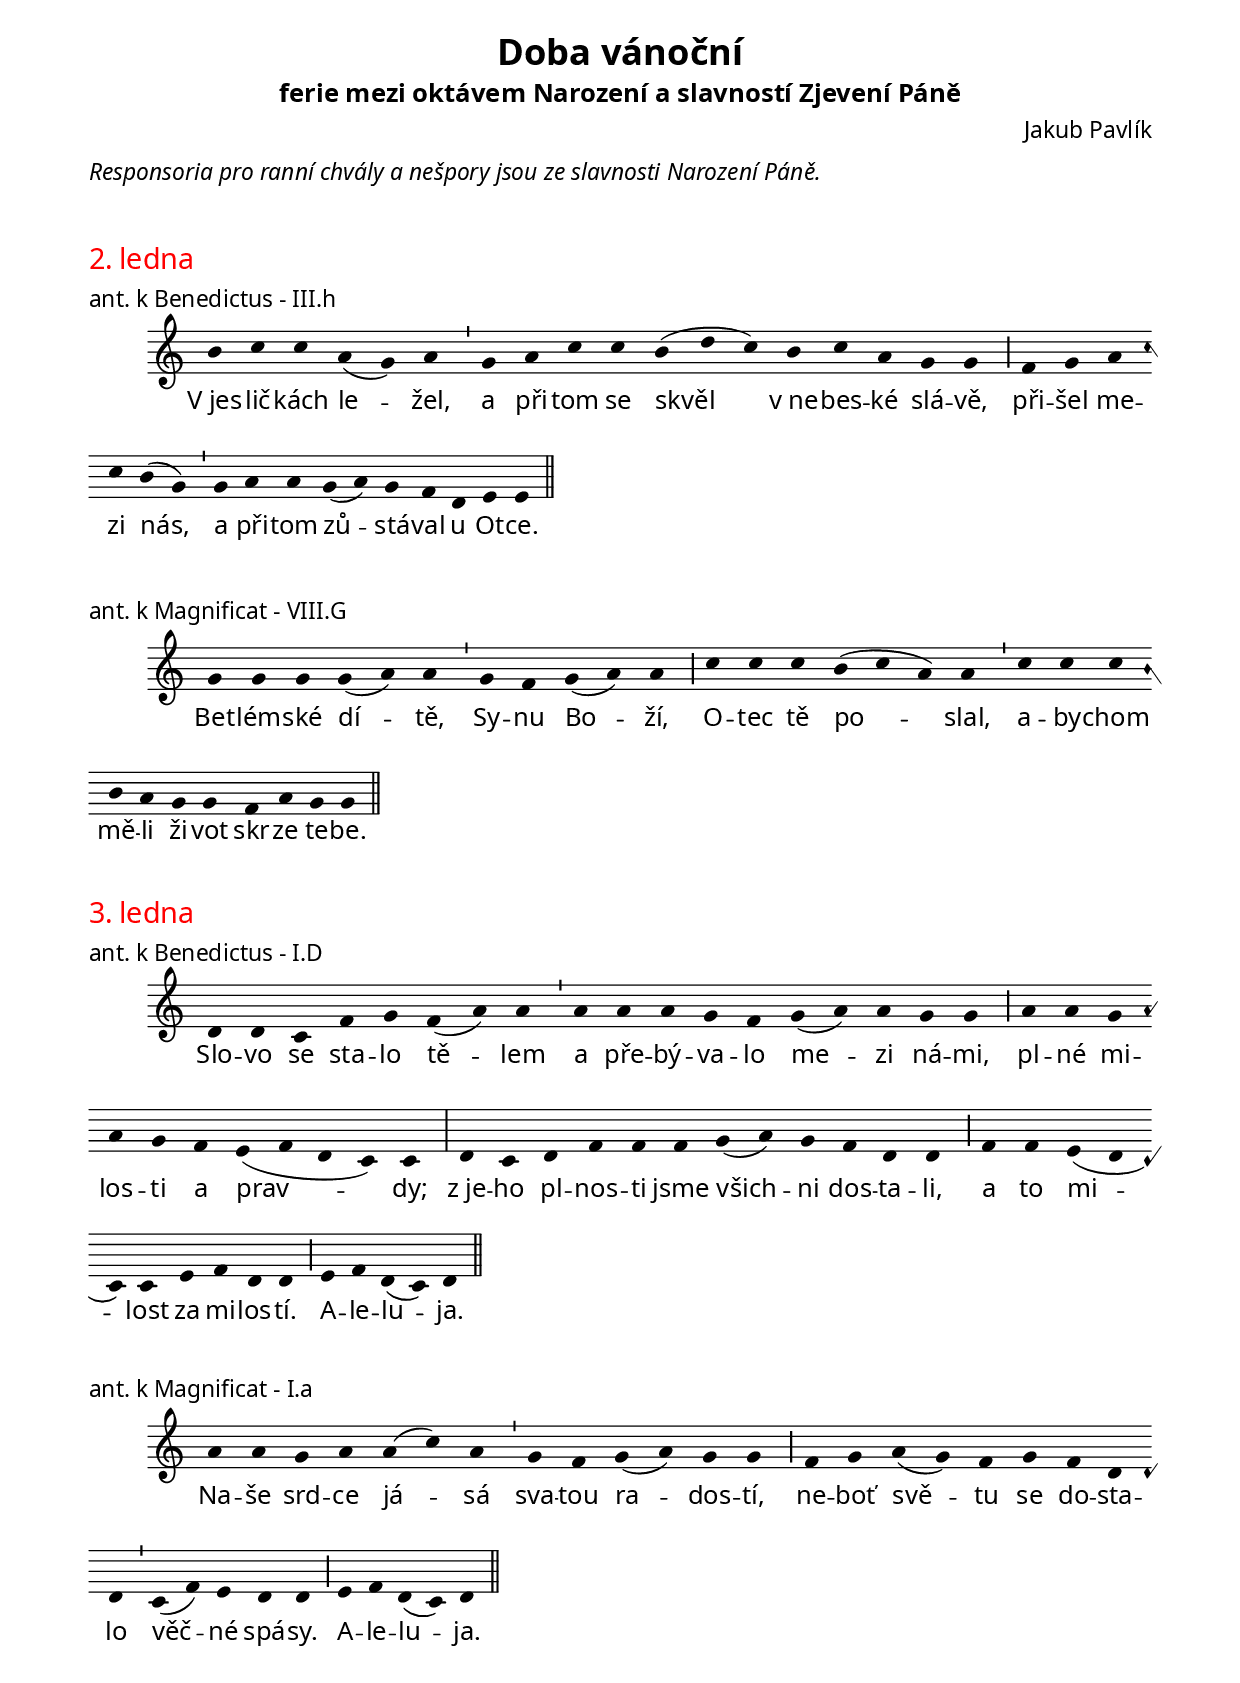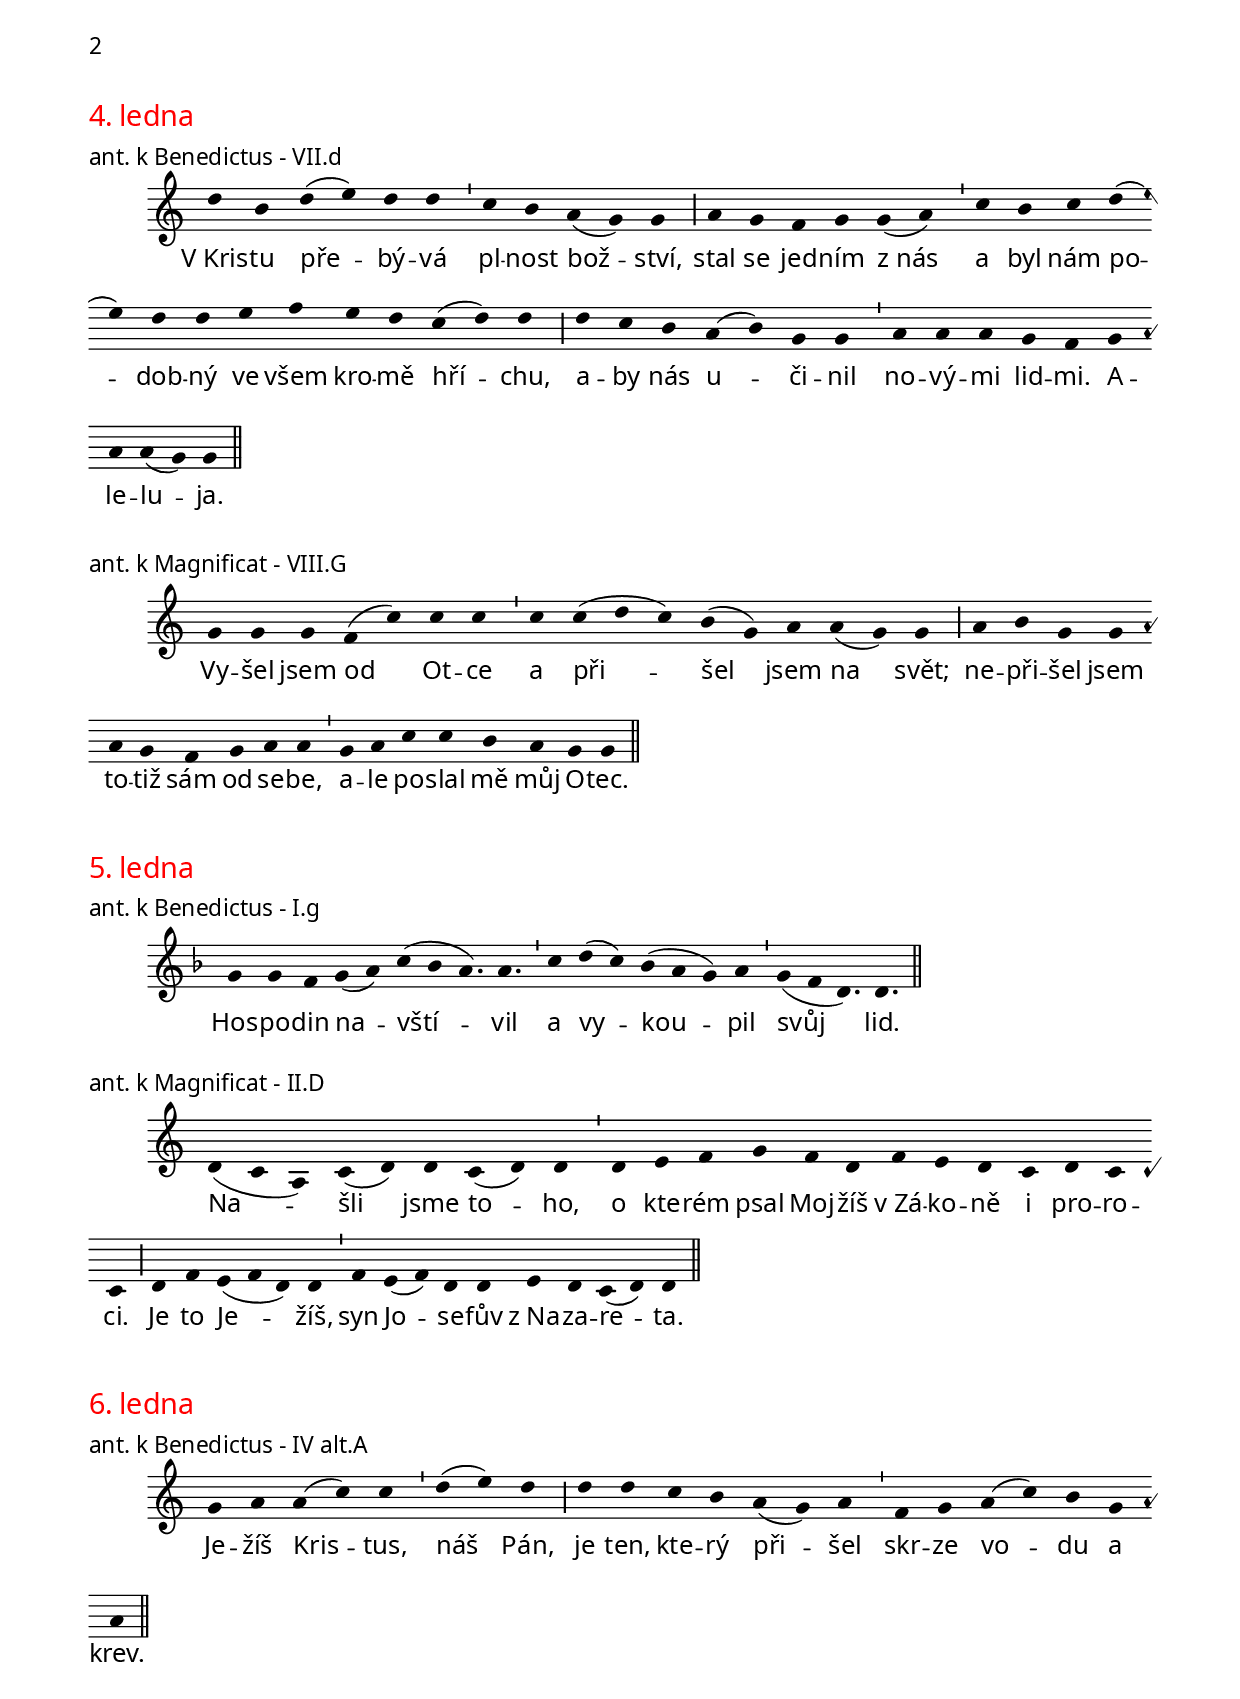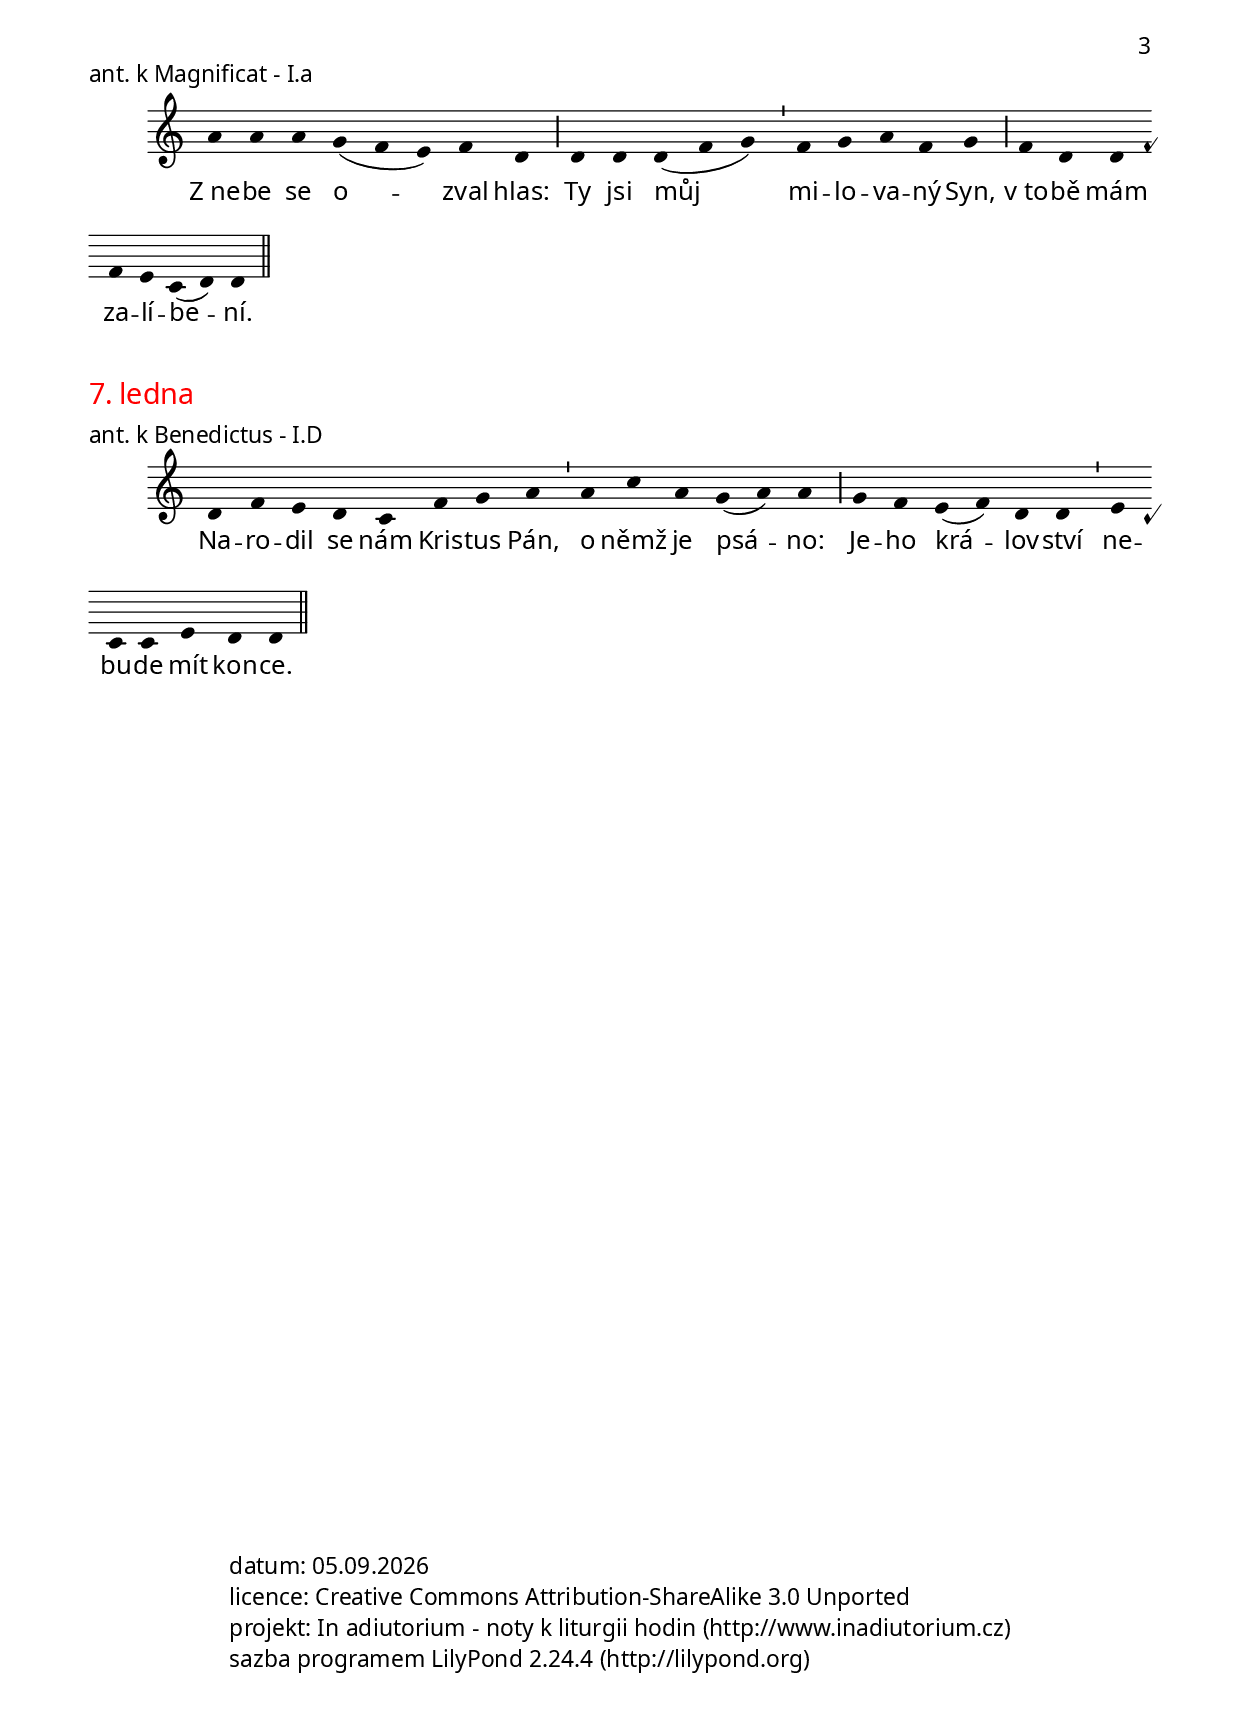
\version "2.17.24"

\header {
  title = "Doba vánoční"
  subtitle = "ferie mezi oktávem Narození a slavností Zjevení Páně"
  composer = "Jakub Pavlík"
}

\include "spolecne.ly"

\markup\italic{
  Responsoria pro ranní chvály a nešpory jsou ze slavnosti Narození Páně.
}

\markup\nadpisDen{2. ledna}

\score {
  \relative c'' {
    \choralniRezim
    b4 c c a( g) a \barMin
    g a c c b( d c) b c a g g \barMaior
    f g a c b( g) \barMin
    g a a g( a) g f d e e \barFinalis
  }
  \addlyrics {
    V_jes -- lič -- kách le -- žel,
    a při -- tom se skvěl v_ne -- bes -- ké slá -- vě,
    při -- šel me -- zi nás,
    a při -- tom zů -- stá -- val u Ot -- ce.
  }
  \header {
    quid = "ant. k Benedictus"
    modus = "III"
    differentia = "h"
    fons = "zcela volná inspirace (nejprve mimovolná) antifonou vanoce_narozenipane.ly#bohorodicka-1ne-a2"
    psalmus = ""
    id = "2aben"
    piece = \markup {\sestavTitulekBezZalmu}
  }
}

\score {
  \relative c'' {
    \choralniRezim
    g4 g g g( a) a \barMin
    g f g( a) a \barMaior
    c c c b( c a) a \barMin
    c c c b a g g f a g g \barFinalis
  }
  \addlyrics {
    Bet -- lém -- ské dí -- tě,
    Sy -- nu Bo -- ží,
    O -- tec tě po -- slal,
    a -- by -- chom mě -- li ži -- vot skr -- ze te -- be.
  }
  \header {
    quid = "ant. k Magnificat"
    modus = "VIII"
    differentia = "G"
    psalmus = ""
    placet = "mdlá"
    id = "2amag"
    piece = \markup {\sestavTitulekBezZalmu}
  }
}

\markup\nadpisDen{3. ledna}

\score {
  \relative c' {
    \choralniRezim
    d4 d c f g f( a) a \barMin
    a a a g f g( a) a g g \barMaior
    a a g a g f e( f d c) c \barMax
    d c d f f f g( a) g f d d \barMaior
    f f e( d c) c e f d d \barMaior
    e f d( c) d \barFinalis
  }
  \addlyrics {
    Slo -- vo se sta -- lo tě -- lem
    a pře -- bý -- va -- lo me -- zi ná -- mi,
    pl -- né mi -- los -- ti a prav -- dy;
    z_je -- ho pl -- nos -- ti jsme všich -- ni dos -- ta -- li,
    a to mi -- lost za mi -- los -- tí.
    A -- le -- lu -- ja.
  }
  \header {
    quid = "ant. k Benedictus"
    modus = "I"
    differentia = "D"
    psalmus = ""
    id = "3aben"
    piece = \markup {\sestavTitulekBezZalmu}
  }
}

\score {
  \relative c'' {
    \choralniRezim
    a4 a g a a( c) a \barMin g4 f g( a) g g \barMaior
    f g a( g) f g f d d \barMin c( f) e d d \barMaior
    e f d( c) d \barFinalis
  }
  \addlyrics {
    Na -- še srd -- ce já -- sá sva -- tou ra -- dos -- tí,
    ne -- boť svě -- tu se do -- sta -- lo věč -- né spá -- sy.
    A -- le -- lu -- ja.
  }
  \header {
    quid = "ant. k Magnificat"
    modus = "I"
    differentia = "a"
    psalmus = ""
    id = "3amag"
    piece = \markup {\sestavTitulekBezZalmu}
  }
}

\markup\nadpisDen{4. ledna}

\score {
  \relative c'' {
    \choralniRezim
    d4 b d( e) d d \barMin
    c b a( g) g \barMaior
    a g f g g( a) \barMin
    c b c d( e) d d e f e d c( d) d \barMaior
    d c b a( b) g g \barMin a a a g f
    g a a( g) g \barFinalis
  }
  \addlyrics {
    V_Kris -- tu pře -- bý -- vá
    pl -- nost bož -- ství,
    stal se jed -- ním z_nás
    a byl nám po -- dob -- ný ve všem kro -- mě hří -- chu,
    a -- by nás u -- či -- nil no -- vý -- mi lid -- mi.
    A -- le -- lu -- ja.
  }
  \header {
    quid = "ant. k Benedictus"
    modus = "VII"
    differentia = "d"
    psalmus = ""
    id = "4aben"
    piece = \markup {\sestavTitulekBezZalmu}
  }
}

\score {
  \relative c'' {
    \choralniRezim
    g4 g g f( c') c c \barMin
    c c( d c) b( g) a a( g) g \barMaior
    a b g g a g f g a a \barMin
    g a c c b a g g \barFinalis
  }
  \addlyrics {
    Vy -- šel jsem od Ot -- ce
    a při -- šel jsem na svět;
    ne -- při -- šel jsem to -- tiž sám od se -- be,
    a -- le po -- slal mě můj O -- tec.
  }
  \header {
    quid = "ant. k Magnificat"
    modus = "VIII"
    differentia = "G"
    psalmus = ""
    fial = "velikonoce_nanebevstoupeni.ly#1ne-a1?zacatek=19"
    id = "4amag"
    piece = \markup {\sestavTitulekBezZalmu}
  }
}

\markup\nadpisDen{5. ledna}

\score {
  \relative c'' {
    \choralniRezim
    \key f\major
    g4 g f g( a)  c( bes a4.) a \barMin
    c4 d( c) bes( a g) a \barMin g( f d4.) d \barFinalis
  }
  \addlyrics {
    Hos -- po -- din na -- vští -- vil a vy -- kou -- pil svůj lid.
  }
  \header {
    quid = "ant. k Benedictus"
    modus = "I"
    differentia = "g"
    psalmus = ""
    id = "5aben"
    fons = "zaltar, patek lichych tydnu, k Benedictus"
    fial = "antifony/ferie_kantevgant.ly#t1-pa-ben"
    piece = \markup {\sestavTitulekBezZalmu}
  }
}

\score {
  \relative c' {
    \choralniRezim
    d4( c a) c( d) d c( d) d \barMin
    d e f g f d f e d c d c c \barMaior
    d f e( f d) d \barMin
    f e( f) d d e d c( d) d \barFinalis
  }
  \addlyrics {
    Na -- šli jsme to -- ho,
    o kte -- rém psal Moj -- žíš v_Zá -- ko -- ně i pro -- ro -- ci.
    Je to Je -- žíš,
    syn Jo -- se -- fův z_Na -- za -- re -- ta.
  }
  \header {
    quid = "ant. k Magnificat"
    modus = "II"
    differentia = "D"
    psalmus = ""
    fial = "sanktoral/0503filipjakub.ly#rch-aben?-aleluja&cast=1&konec=18"
    id = "5amag"
    piece = \markup {\sestavTitulekBezZalmu}
  }
}

\markup\nadpisDen{6. ledna}

\score {
  \relative c'' {
    \choralniRezim
    g4 a a( c) c \barMin
    d( e) d \barMaior
    d d c b a( g) a \barMin
    f g a( c) b g a \barFinalis
  }
  \addlyrics {
    Je -- žíš Kris -- tus,
    náš Pán,
    je ten, kte -- rý při -- šel
    skr -- ze vo -- du a krev.
  }
  \header {
    quid = "ant. k Benedictus"
    modus = "IV alt"
    differentia = "A"
    psalmus = ""
    id = "6aben"
    piece = \markup {\sestavTitulekBezZalmu}
  }
}

\score {
  \relative c'' {
    \choralniRezim
    a4 a a g( f e) f d \barMaior
    d d d( f g) \barMin f g a f g \barMaior
    f d d f e c( d) d \barFinalis
  }
  \addlyrics {
    Z_ne -- be se o -- zval hlas:
    Ty jsi můj mi -- lo -- va -- ný Syn,
    v_to -- bě mám za -- lí -- be -- ní.
  }
  \header {
    quid = "ant. k Magnificat"
    modus = "I"
    differentia = "a"
    psalmus = ""
    fial = "antifony/pust_nedeleC.ly#iimag2?cast=2,3&konec=6"
    id = "6amag"
    piece = \markup {\sestavTitulekBezZalmu}
  }
}

\markup\nadpisDen{7. ledna}

\score {
  \relative c' {
    \choralniRezim
    d4 f e d c f g a \barMin
    a c a g( a) a \barMaior
    g f e( f) d d \barMin
    e c c e d d \barFinalis
  }
  \addlyrics {
    Na -- ro -- dil se nám Kris -- tus Pán, o němž je psá -- no:
    Je -- ho krá -- lov -- ství ne -- bu -- de mít kon -- ce.
  }
  \header {
    quid = "ant. k Benedictus"
    modus = "I"
    differentia = "D"
    psalmus = ""
    id = "7aben"
    piece = \markup {\sestavTitulekBezZalmu}
  }
}